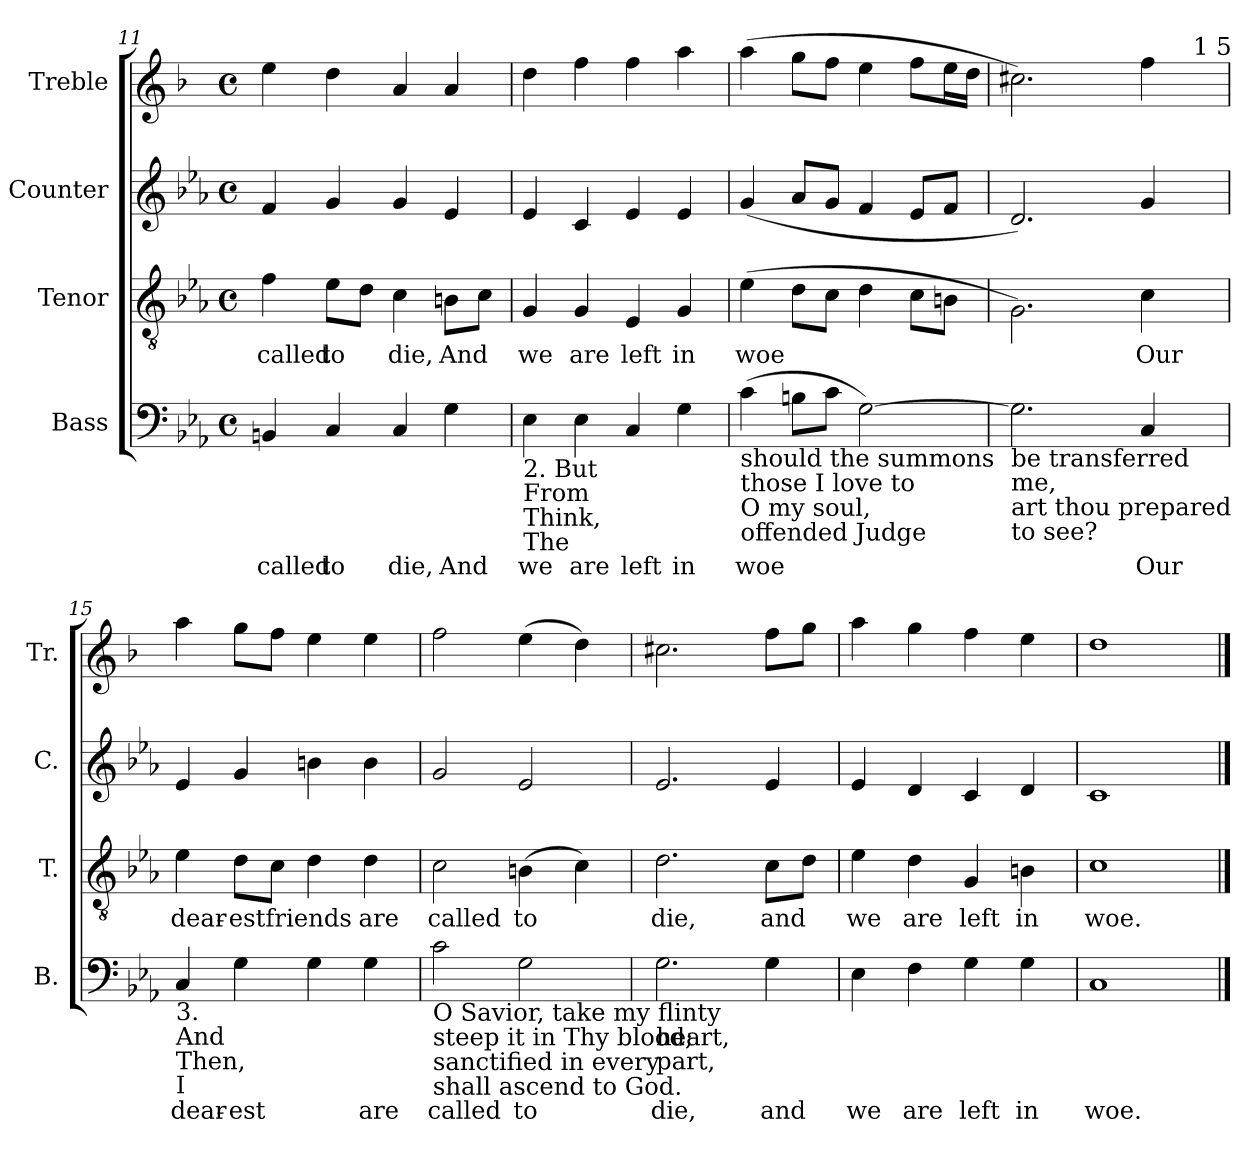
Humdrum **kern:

**kern	**text	**kern	**text	**kern	**kern
*part4	*part4	*part3	*part3	*part2	*part1
*staff4	*staff4	*staff3	*staff3	*staff2	*staff1
*I"Bass	*	*I"Tenor	*	*I"Counter	*I"Treble
*I'B.	*	*I'T.	*	*I'C.	*I'Tr.
!!LO:LB:g=z
*clefF4	*	*clefGv2	*	*clefG2	*clefG2
*	*	*	*	*	*ITrd1c2
*k[b-e-a-]	*	*k[b-e-a-]	*	*k[b-e-a-]	*k[b-e-a-]
*E-:	*	*E-:	*	*E-:	*E-:
*M4/4	*	*M4/4	*	*M4/4	*M4/4
*met(c)	*	*met(c)	*	*met(c)	*met(c)
=11	=11	=11	=11	=11	=11
!	!LO:LY:a:rj	!	!LO:LY:b:rj	!	!
4BBn/	called	4f\	called	4f/	4dd\
!	!LO:LY:a:rj	!	!LO:LY:b:rj	!	!
4C/	to	8e-\L	to	4g/	4cc\
!	!	!	!LO:LY:b:rj	!	!
.	.	8d\J	.	.	.
!	!LO:LY:a:rj	!	!LO:LY:b:rj	!	!
4C/	die,	4c\	die,	4g/	4g/
!	!LO:LY:a:rj	!	!LO:LY:b:rj	!	!
4G\	And	8Bn\L	And	4e-/	4g/
!	!	!	!LO:LY:b:rj	!	!
.	.	8c\J	.	.	.
=12	=12	=12	=12	=12	=12
!LO:TX:b:t=2. But	!	!	!	!	!
!LO:TX:b:t=From	!	!	!	!	!
!LO:TX:b:t=Think,	!	!	!	!	!
!LO:TX:b:t=The	!	!	!	!	!
!	!LO:LY:a:rj	!	!LO:LY:b:rj	!	!
4E-\	we	4G/	we	4e-/	4cc\
!	!LO:LY:a:rj	!	!LO:LY:b:rj	!	!
4E-\	are	4G/	are	4c/	4ee-\
!	!LO:LY:a:rj	!	!LO:LY:b:rj	!	!
4C/	left	4E-/	left	4e-/	4ee-\
!	!LO:LY:a:rj	!	!LO:LY:b:rj	!	!
4G\	in	4G/	in	4e-/	4gg\
=13	=13	=13	=13	=13	=13
!LO:TX:b:t=should the summons	!	!	!	!	!
!LO:TX:b:t=those I love to	!	!	!	!	!
!LO:TX:b:t=O my soul,	!	!	!	!	!
!LO:TX:b:t=offended Judge	!	!	!	!	!
!	!LO:LY:a:rj	!	!LO:LY:b:rj	!	!
(>4c\	woe	(>4e-\	woe	(<4g/	(>4gg\
!	!LO:LY:a:rj	!	!LO:LY:b:rj	!	!
8Bn\L	.	8d\L	.	8a-/L	8ff\L
!	!LO:LY:a:rj	!	!LO:LY:b:rj	!	!
8c\J	.	8c\J	.	8g/J	8ee-\J
!	!LO:LY:a:rj	!	!LO:LY:b:rj	!	!
[>2G\)	.	4d\	.	4f/	4dd\
!	!	!	!LO:LY:b:rj	!	!
.	.	8c\L	.	8e-/L	8ee-\L
!	!	!	!LO:LY:b:rj	!	!
.	.	8Bn\J	.	8f/J	16dd\
.	.	.	.	.	16cc\J
=14	=14	=14	=14	=14	=14
!LO:TX:b:t=be transferred	!	!	!	!	!
!LO:TX:b:t=me,	!	!	!	!	!
!LO:TX:b:t=art thou prepared	!	!	!	!	!
!LO:TX:b:t=to see?	!	!	!	!	!
!	!LO:LY:a:rj	!	!LO:LY:b:rj	!	!
*	*	*	*	*	*^
2.G\]	.	2.G\)	.	2.d/)	2.bn\)	2ryy
.	.	.	.	.	.	4ryy
!	!LO:LY:a:rj	!	!LO:LY:b:rj	!	!	!
4C/	Our	4c\	Our	4g/	4ee-\	8ryy
.	.	.	.	.	.	32.ryy
!	!	!	!	!	!	!LO:TX:a:t=1 5
.	.	.	.	.	.	16ryy
.	.	.	.	.	.	64ryy
=15	=15	=15	=15	=15	=15	=15
!LO:TX:b:t=3.	!	!	!	!	!	!
!LO:TX:b:t=And	!	!	!	!	!	!
!LO:TX:b:t=Then,	!	!	!	!	!	!
!LO:TX:b:t=I	!	!	!	!	!	!
!	!LO:LY:a:rj	!	!LO:LY:b:rj	!	!	!
*	*	*	*	*	*v	*v
4C/	dear-	4e-\	dear-	4e-/	4gg\
!	!LO:LY:a:rj	!	!LO:LY:b:rj	!	!
4G\	-est	8d\L	-est	4g/	8ff\L
!	!	!	!LO:LY:b:rj	!	!
.	.	8c\J	friends	.	8ee-\J
!	!LO:LY:a:rj	!	!LO:LY:b:rj	!	!
4G\	.	4d\	.	4bn\	4dd\
!	!LO:LY:a:rj	!	!LO:LY:b:rj	!	!
4G\	are	4d\	are	4b\	4dd\
=16	=16	=16	=16	=16	=16
!LO:TX:b:t=O Savior, take my flinty	!	!	!	!	!
!LO:TX:b:t=steep it in Thy blood;	!	!	!	!	!
!LO:TX:b:t=sanctified in every	!	!	!	!	!
!LO:TX:b:t=shall ascend to God.	!	!	!	!	!
!	!LO:LY:a:rj	!	!LO:LY:b:rj	!	!
2c\	called	2c\	called	2g/	2ee-\
!	!LO:LY:a:rj	!	!LO:LY:b:rj	!	!
2G\	to	(>4Bn\	to	2e-/	(>4dd\
!	!	!	!LO:LY:b:rj	!	!
.	.	4c\)	.	.	4cc\)
=17	=17	=17	=17	=17	=17
!LO:TX:b:t=heart,	!	!	!	!	!
!LO:TX:b:t=part,	!	!	!	!	!
!	!LO:LY:a:rj	!	!LO:LY:b:rj	!	!
2.G\	die,	2.d\	die,	2.e-/	2.bn\
!	!LO:LY:a:rj	!	!LO:LY:b:rj	!	!
4G\	and	8c\L	and	4e-/	8ee-\L
!	!	!	!LO:LY:b:rj	!	!
.	.	8d\J	.	.	8ff\J
=18	=18	=18	=18	=18	=18
!	!LO:LY:a:rj	!	!LO:LY:b:rj	!	!
4E-\	we	4e-\	we	4e-/	4gg\
!	!LO:LY:a:rj	!	!LO:LY:b:rj	!	!
4F\	are	4d\	are	4d/	4ff\
!	!LO:LY:a:rj	!	!LO:LY:b:rj	!	!
4G\	left	4G/	left	4c/	4ee-\
!	!LO:LY:a:rj	!	!LO:LY:b:rj	!	!
4G\	in	4Bn\	in	4d/	4dd\
=19	=19	=19	=19	=19	=19
!	!LO:LY:a:rj	!	!LO:LY:b:rj	!	!
1C	woe.	1c	woe.	1c	1cc
==	==	==	==	==	==
*-	*-	*-	*-	*-	*-
